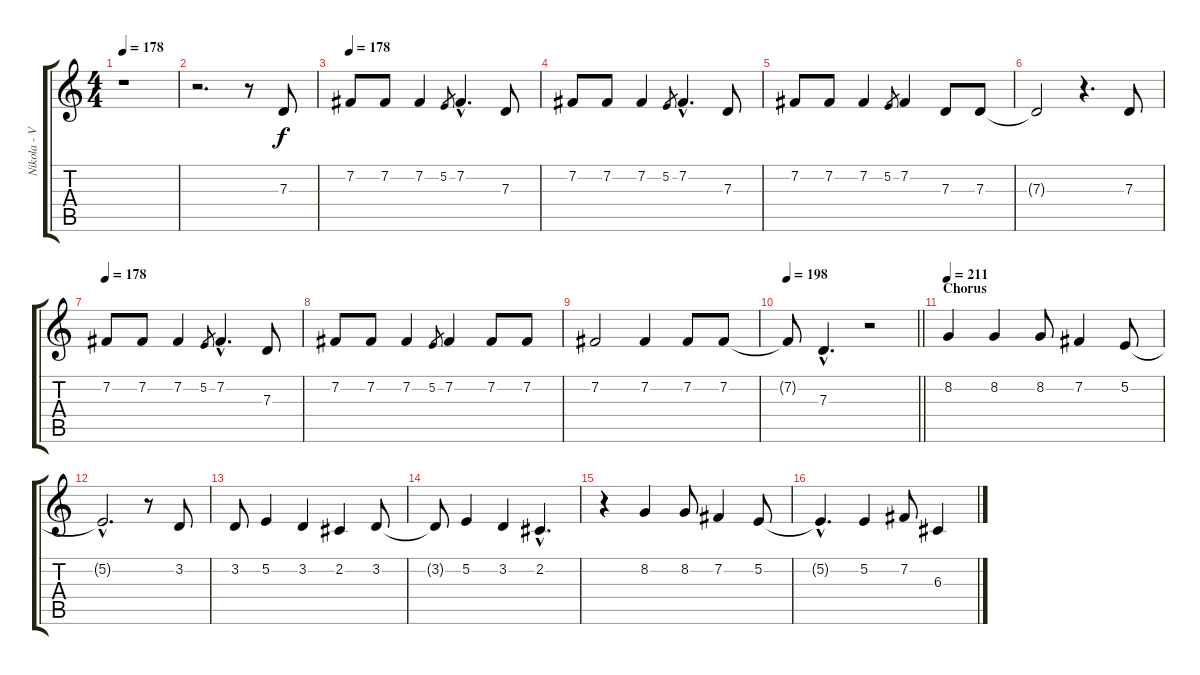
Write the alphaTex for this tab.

\track ("Nikola - Vocal" "Nikola - V") {instrument flute}
\staff {score tabs}
\tuning (E4 B3 G3 D3 A2 E2) {hide}
\ts (4 4)
\tempo 178
\clef g2
\ks c
r.1{dy f} |
r.2{d} r.8 7.3.8 |
\tempo 178
7.2.8 7.2.8 7.2.4 5.2.8{gr} 7.2{hac}.4{d} 7.3.8 |
7.2.8 7.2.8 7.2.4 5.2.8{gr} 7.2{hac}.4{d} 7.3.8 |
7.2.8 7.2.8 7.2.4 5.2.8{gr} 7.2.4 7.3.8 7.3.8 |
7.3{t}.2 r.4{d} 7.3.8 |
\tempo 178
7.2.8 7.2.8 7.2.4 5.2.8{gr} 7.2{hac}.4{d} 7.3.8 |
7.2.8 7.2.8 7.2.4 5.2.8{gr} 7.2.4 7.2.8 7.2.8 |
7.2.2 7.2.4 7.2.8 7.2.8 |
\tempo 198
\barLineRight lightlight
7.2{t}.8 7.3{hac}.4{d} r.2 |
\section ("" "Chorus")
\tempo 211
8.2.4 8.2.4 8.2.8 7.2.4 5.2.8 |
5.2{hac t}.2{d} r.8 3.2.8 |
3.2.8 5.2.4 3.2.4 2.2.4 3.2.8 |
3.2{t}.8 5.2.4 3.2.4 2.2{hac}.4{d} |
r.4 8.2.4 8.2.8 7.2.4 5.2.8 |
5.2{hac t}.4{d} 5.2.4 7.2.8 6.3.4
